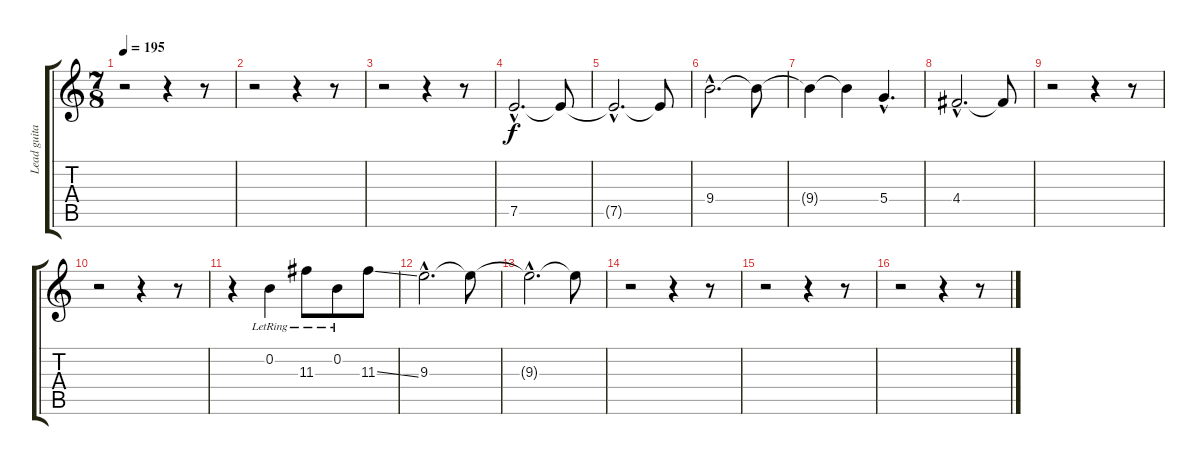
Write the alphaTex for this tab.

\track ("Lead guitar" "Lead guita") {instrument overdrivenguitar}
\staff {score tabs}
\tuning (E4 B3 G3 D3 A2 E2) {hide}
\ts (7 8)
\tempo 195
\clef g2
\ks c
r.2{dy f} r.4 r.8 |
r.2 r.4 r.8 |
r.2 r.4 r.8 |
7.5{hac}.2{d volume 11 instrument electricguitarjazz} 7.5{t}.8 |
7.5{hac t}.2{d instrument electricguitarjazz} 7.5{t}.8 |
9.4{hac}.2{d instrument electricguitarjazz} 9.4{t}.8 |
9.4{t}.4{instrument electricguitarjazz} 9.4{t}.4 5.4{hac}.4{d} |
4.4{hac}.2{d instrument electricguitarjazz} 4.4{t}.8 |
r.2 r.4 r.8 |
r.2 r.4 r.8 |
r.4{volume 16 instrument electricguitarjazz} 0.2{lr}.4 11.3{lr}.8 0.2{lr}.8 11.3{ss}.8 |
9.3{hac}.2{d instrument electricguitarjazz} 9.3{t}.8 |
9.3{hac t}.2{d instrument electricguitarjazz} 9.3{t}.8 |
r.2 r.4 r.8 |
r.2 r.4 r.8 |
r.2 r.4 r.8
